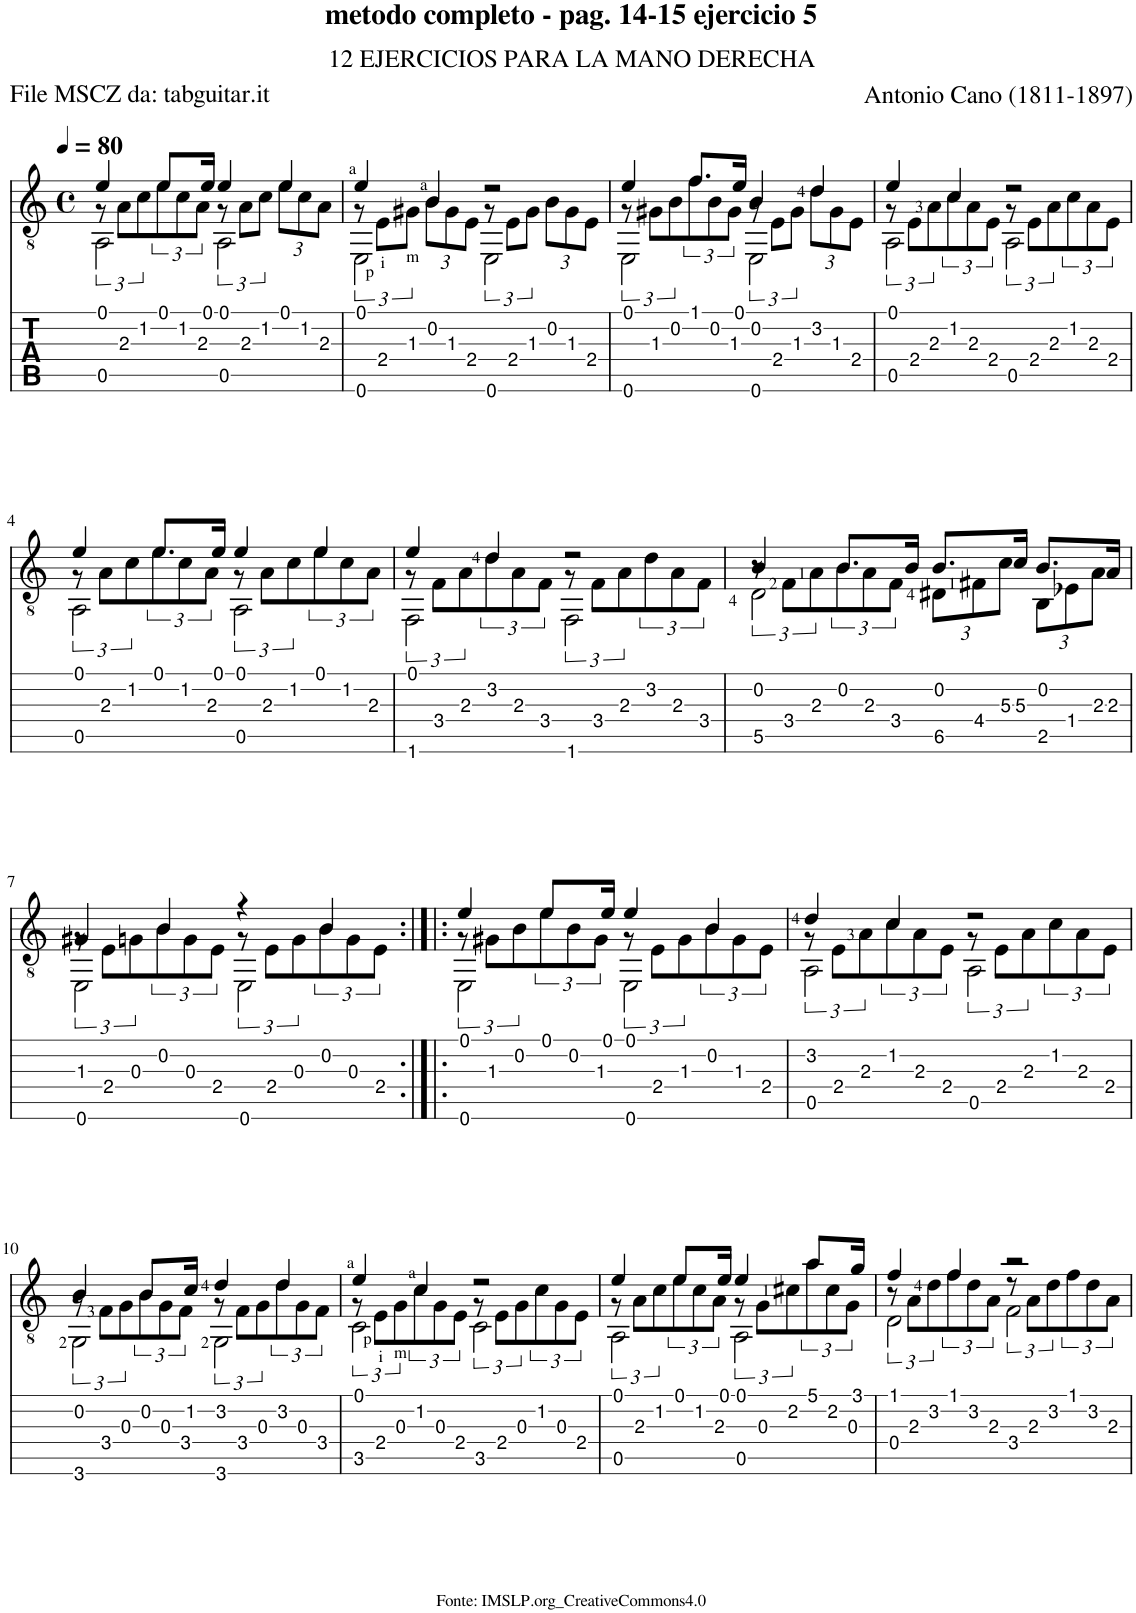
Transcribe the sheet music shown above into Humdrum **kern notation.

**kern	**kern
*part1	*part1
*staff2	*staff1
*I"Guitar	*
*I'Guit.	*
*stria6	*
*	*clefGv2
*k[]	*k[]
*M4/4	*M4/4
*met(c)	*met(c)
*MM80	*MM80
=	=
*^	*
*	*Xbrackettup	*
*	*^	*^
*	*	*	*	*^
4e	12r	2AA	4e/	12r	2AA\
.	12AL	.	.	12A\L	.
.	12cJ	.	.	12c\	.
8.eL	12eL	.	8.e/L	12e\	.
.	12c	.	.	12c\	.
.	12AJ	.	.	12A\J	.
16eJk	.	.	16e/Jk	.	.
4e	12r	2AA	4e/	12r	2AA\
.	12AL	.	.	12A\L	.
.	12cJ	.	.	12c\J	.
*	*	*	*	*Xbrackettup	*
4e	12eL	.	4e/	12e\L	.
.	12c	.	.	12c\	.
.	12AJ	.	.	12A\J	.
=1	=1	=1	=1	=1	=1
*	*	*	*	*brackettup	*
4e	12r	2EE	4e/	12r	2EE\
.	12EL	.	.	12E\L	.
.	12G#J	.	.	12G#X\J	.
*	*	*	*	*Xbrackettup	*
4B	12BL	.	4B/	12B\L	.
.	12G#	.	.	12G#\	.
.	12EJ	.	.	12E\J	.
*	*	*	*	*brackettup	*
2r	12r	2EE	2r	12r	2EE\
.	12EL	.	.	12E\L	.
.	12G#J	.	.	12G#\J	.
*	*	*	*	*Xbrackettup	*
.	12BL	.	.	12B\L	.
.	12G#	.	.	12G#\	.
.	12EJ	.	.	12E\J	.
=2	=2	=2	=2	=2	=2
*	*	*	*	*brackettup	*
4e	12r	2EE	4e/	12r	2EE\
.	12G#L	.	.	12G#X\L	.
.	12BJ	.	.	12B\	.
8.fL	12fL	.	8.f/L	12f\	.
.	12B	.	.	12B\	.
.	12G#J	.	.	12G#\J	.
16eJk	.	.	16e/Jk	.	.
4B	12r	2EE	4B/	12r	2EE\
.	12EL	.	.	12E\L	.
.	12G#J	.	.	12G#\J	.
*	*	*	*	*Xbrackettup	*
4d	12dL	.	4d/	12d\L	.
.	12G#	.	.	12G#\	.
.	12EJ	.	.	12E\J	.
=3	=3	=3	=3	=3	=3
*	*	*	*	*brackettup	*
4e	12r	2AA	4e/	12r	2AA\
.	12EL	.	.	12E\L	.
.	12AJ	.	.	12A\	.
4c	12cL	.	4c/	12c\	.
.	12A	.	.	12A\	.
.	12EJ	.	.	12E\J	.
2r	12r	2AA	2r	12r	2AA\
.	12EL	.	.	12E\L	.
.	12AJ	.	.	12A\	.
.	12cL	.	.	12c\	.
.	12A	.	.	12A\	.
.	12EJ	.	.	12E\J	.
!!LO:LB:g=z	!!	!!
=4	=4	=4	=4	=4	=4
4e	12r	2AA	4e/	12r	2AA\
.	12AL	.	.	12A\L	.
.	12cJ	.	.	12c\	.
8.eL	12eL	.	8.e/L	12e\	.
.	12c	.	.	12c\	.
.	12AJ	.	.	12A\J	.
16eJk	.	.	16e/Jk	.	.
4e	12r	2AA	4e/	12r	2AA\
.	12AL	.	.	12A\L	.
.	12cJ	.	.	12c\	.
4e	12eL	.	4e/	12e\	.
.	12c	.	.	12c\	.
.	12AJ	.	.	12A\J	.
=5	=5	=5	=5	=5	=5
4e	12r	2FF	4e/	12r	2FF\
.	12FL	.	.	12F\L	.
.	12AJ	.	.	12A\	.
4d	12dL	.	4d/	12d\	.
.	12A	.	.	12A\	.
.	12FJ	.	.	12F\J	.
2r	12r	2FF	2r	12r	2FF\
.	12FL	.	.	12F\L	.
.	12AJ	.	.	12A\	.
.	12dL	.	.	12d\	.
.	12A	.	.	12A\	.
.	12FJ	.	.	12F\J	.
=6	=6	=6	=6	=6	=6
4B	12r	2D	4B/	12r	2D\
.	12FL	.	.	12F\L	.
.	12AJ	.	.	12A\	.
8.BL	12BL	.	8.B/L	12B\	.
.	12A	.	.	12A\	.
.	12FJ	.	.	12F\J	.
16BJk	.	.	16B/Jk	.	.
*	*	*	*	*Xbrackettup	*
8.BL	12D#L	2ryy	8.B/L	12D#X\L	2ryy
.	12F#	.	.	12F#X\	.
.	12cJ	.	.	12c\J	.
16cJk	.	.	16c/Jk	.	.
8.BL	12BBL	.	8.B/L	12BB\L	.
.	12E-	.	.	12E-X\	.
.	12AJ	.	.	12A\J	.
16AJk	.	.	16A/Jk	.	.
!!LO:LB:g=z	!!	!!
=7	=7	=7	=7	=7	=7
*	*	*	*	*brackettup	*
4G#	12r	2EE	4G#X/	12r	2EE\
.	12EL	.	.	12E\L	.
.	12GJ	.	.	12Gn\	.
4B	12BL	.	4B/	12B\	.
.	12G	.	.	12G\	.
.	12EJ	.	.	12E\J	.
4r	12r	2EE	4r	12r	2EE\
.	12EL	.	.	12E\L	.
.	12GJ	.	.	12G\	.
4B	12BL	.	4B/	12B\	.
.	12G	.	.	12G\	.
.	12EJ	.	.	12E\J	.
=8:|!|:	=8:|!|:	=8:|!|:	=8:|!|:	=8:|!|:	=8:|!|:
4e	12r	2EE	4e/	12r	2EE\
.	12G#L	.	.	12G#X\L	.
.	12BJ	.	.	12B\	.
8.eL	12eL	.	8.e/L	12e\	.
.	12B	.	.	12B\	.
.	12G#J	.	.	12G#\J	.
16eJk	.	.	16e/Jk	.	.
4e	12r	2EE	4e/	12r	2EE\
.	12EL	.	.	12E\L	.
.	12G#J	.	.	12G#\	.
4B	12BL	.	4B/	12B\	.
.	12G#	.	.	12G#\	.
.	12EJ	.	.	12E\J	.
=9	=9	=9	=9	=9	=9
4d	12r	2AA	4d/	12r	2AA\
.	12EL	.	.	12E\L	.
.	12AJ	.	.	12A\	.
4c	12cL	.	4c/	12c\	.
.	12A	.	.	12A\	.
.	12EJ	.	.	12E\J	.
2r	12r	2AA	2r	12r	2AA\
.	12EL	.	.	12E\L	.
.	12AJ	.	.	12A\	.
.	12cL	.	.	12c\	.
.	12A	.	.	12A\	.
.	12EJ	.	.	12E\J	.
!!LO:LB:g=z	!!	!!
=10	=10	=10	=10	=10	=10
4B	12r	2GG	4B/	12r	2GG\
.	12FL	.	.	12F\L	.
.	12GJ	.	.	12G\	.
8.BL	12BL	.	8.B/L	12B\	.
.	12G	.	.	12G\	.
.	12FJ	.	.	12F\J	.
16cJk	.	.	16c/Jk	.	.
4d	12r	2GG	4d/	12r	2GG\
.	12FL	.	.	12F\L	.
.	12GJ	.	.	12G\	.
4d	12dL	.	4d/	12d\	.
.	12G	.	.	12G\	.
.	12FJ	.	.	12F\J	.
=11	=11	=11	=11	=11	=11
4e	12r	2C	4e/	12r	2C\
.	12EL	.	.	12E\L	.
.	12GJ	.	.	12G\	.
4c	12cL	.	4c/	12c\	.
.	12G	.	.	12G\	.
.	12EJ	.	.	12E\J	.
2r	12r	2C	2r	12r	2C\
.	12EL	.	.	12E\L	.
.	12GJ	.	.	12G\	.
.	12cL	.	.	12c\	.
.	12G	.	.	12G\	.
.	12EJ	.	.	12E\J	.
=12	=12	=12	=12	=12	=12
4e	12r	2AA	4e/	12r	2AA\
.	12AL	.	.	12A\L	.
.	12cJ	.	.	12c\	.
8.eL	12eL	.	8.e/L	12e\	.
.	12c	.	.	12c\	.
.	12AJ	.	.	12A\J	.
16eJk	.	.	16e/Jk	.	.
4e	12r	2AA	4e/	12r	2AA\
.	12GL	.	.	12G\L	.
.	12c#J	.	.	12c#X\	.
8.aL	12aL	.	8.a/L	12a\	.
.	12c#	.	.	12c#\	.
.	12GJ	.	.	12G\J	.
16gJk	.	.	16g/Jk	.	.
=13	=13	=13	=13	=13	=13
4f	12r	2D	4f/	12r	2D\
.	12AL	.	.	12A\L	.
.	12dJ	.	.	12d\	.
4f	12fL	.	4f/	12f\	.
.	12d	.	.	12d\	.
.	12AJ	.	.	12A\J	.
2r	12r	2F	2r	12r	2F\
.	12AL	.	.	12A\L	.
.	12dJ	.	.	12d\	.
.	12fL	.	.	12f\	.
.	12d	.	.	12d\	.
.	12AJ	.	.	12A\J	.
*v	*v	*v	*	*	*
*	*v	*v	*v
=	=
*-	*-
